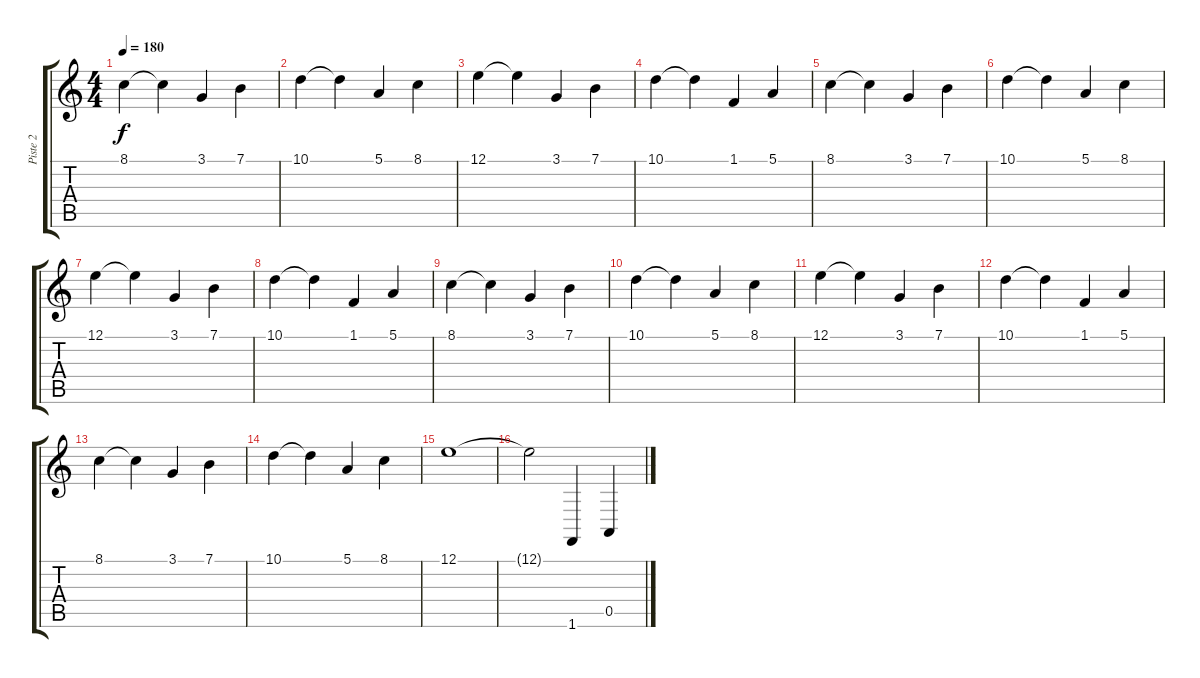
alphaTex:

\track ("Piste 2" "Piste 2") {instrument acousticgrandpiano}
\staff {score tabs}
\tuning (E4 B3 G3 D3 A2 E2) {hide}
\ts (4 4)
\tempo 180
\clef g2
\ks c
8.1.4{dy f} 8.1{t}.4 3.1.4 7.1.4 |
10.1.4 10.1{t}.4 5.1.4 8.1.4 |
12.1.4 12.1{t}.4 3.1.4 7.1.4 |
10.1.4 10.1{t}.4 1.1.4 5.1.4 |
8.1.4 8.1{t}.4 3.1.4 7.1.4 |
10.1.4 10.1{t}.4 5.1.4 8.1.4 |
12.1.4 12.1{t}.4 3.1.4 7.1.4 |
10.1.4 10.1{t}.4 1.1.4 5.1.4 |
8.1.4 8.1{t}.4 3.1.4 7.1.4 |
10.1.4 10.1{t}.4 5.1.4 8.1.4 |
12.1.4 12.1{t}.4 3.1.4 7.1.4 |
10.1.4 10.1{t}.4 1.1.4 5.1.4 |
8.1.4 8.1{t}.4 3.1.4 7.1.4 |
10.1.4 10.1{t}.4 5.1.4 8.1.4 |
12.1.1 |
12.1{t}.2 1.6.4 0.5.4
